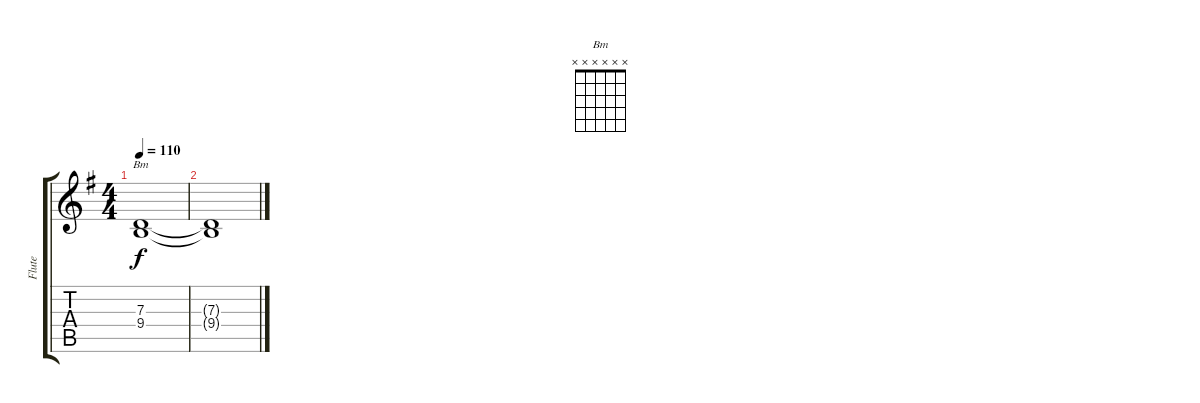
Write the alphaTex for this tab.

\track ("Flute" "Flute") {instrument flute}
\staff {score tabs}
\tuning (E4 B3 G3 D3 A2 E2) {hide}
\chord ("Bm" x x x x x x)
\ts (4 4)
\tempo 110
\clef g2
\ks g
(7.3 9.4).1{ch "Bm" dy f volume 0} |
(7.3{t} 9.4{t}).1
